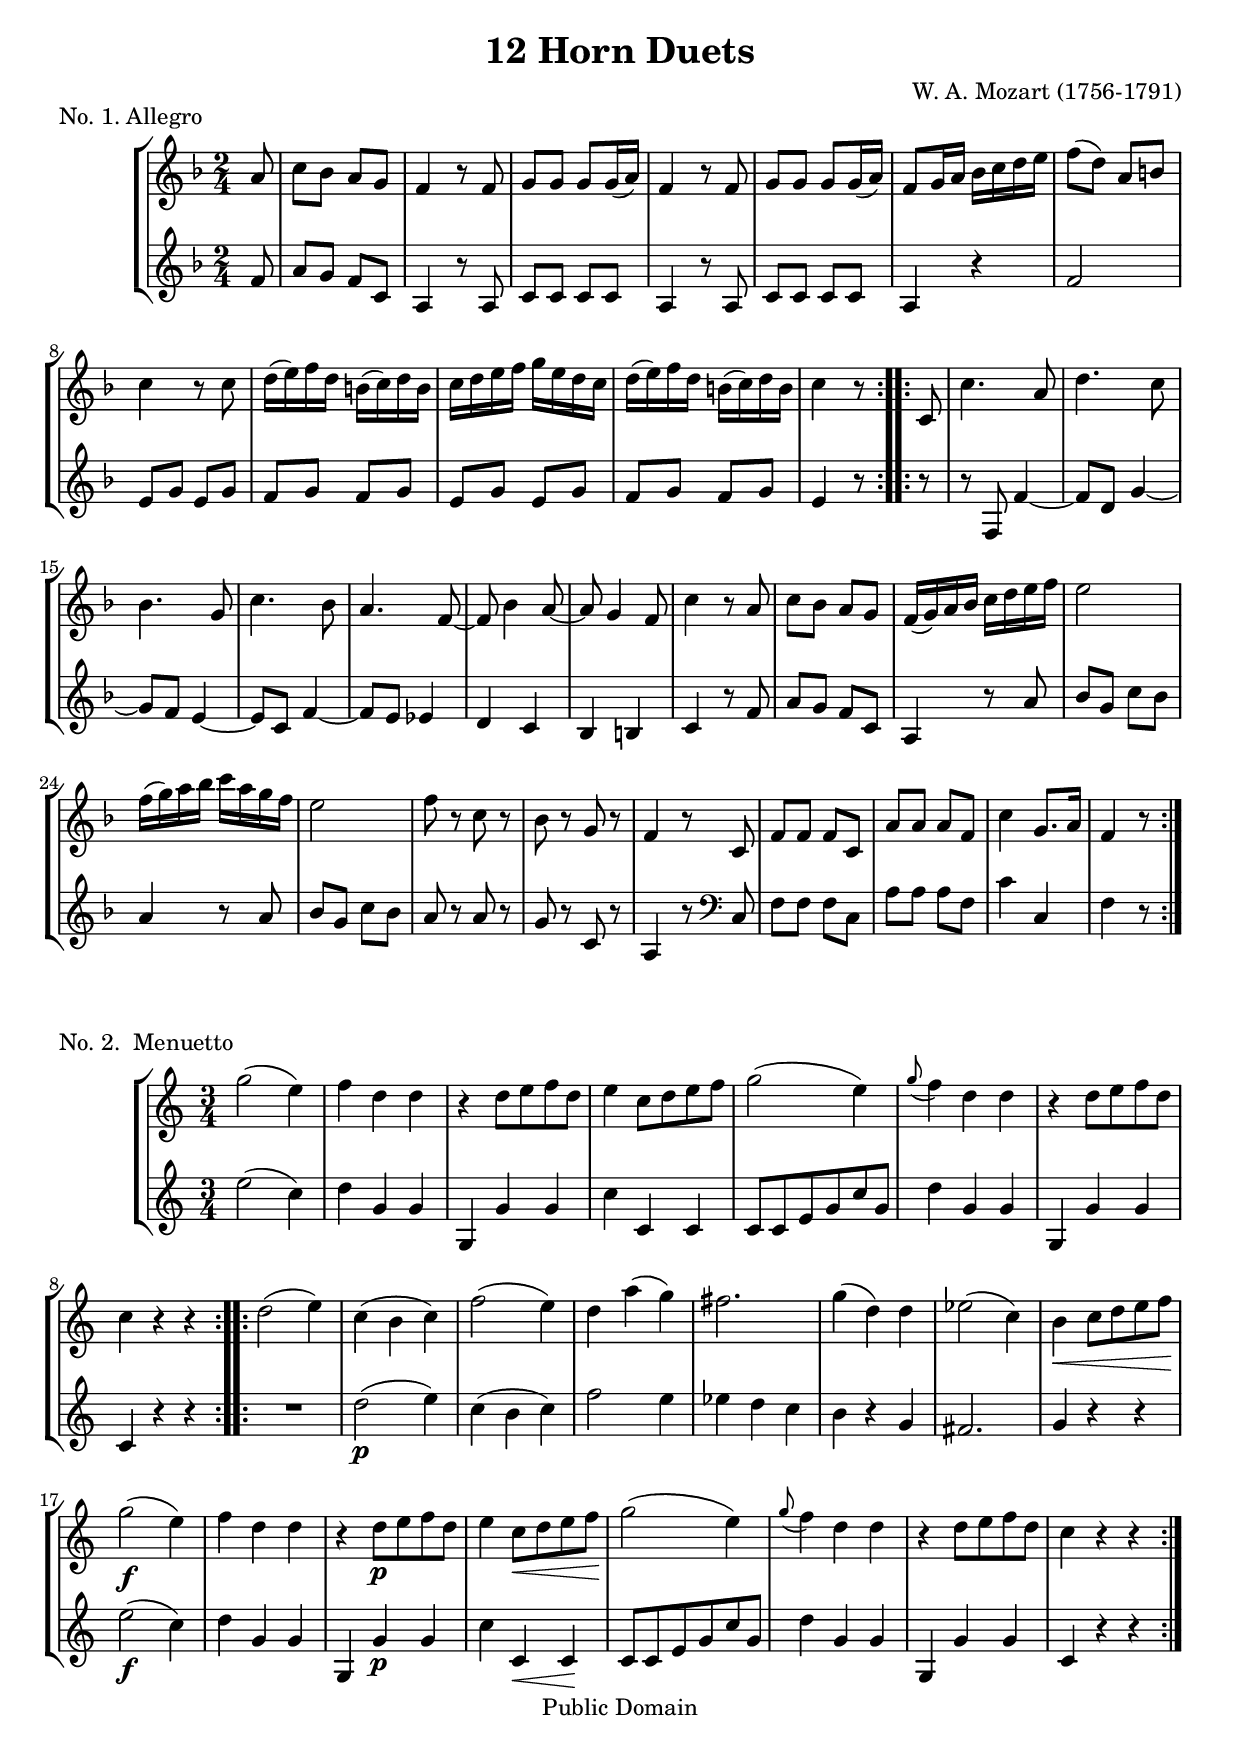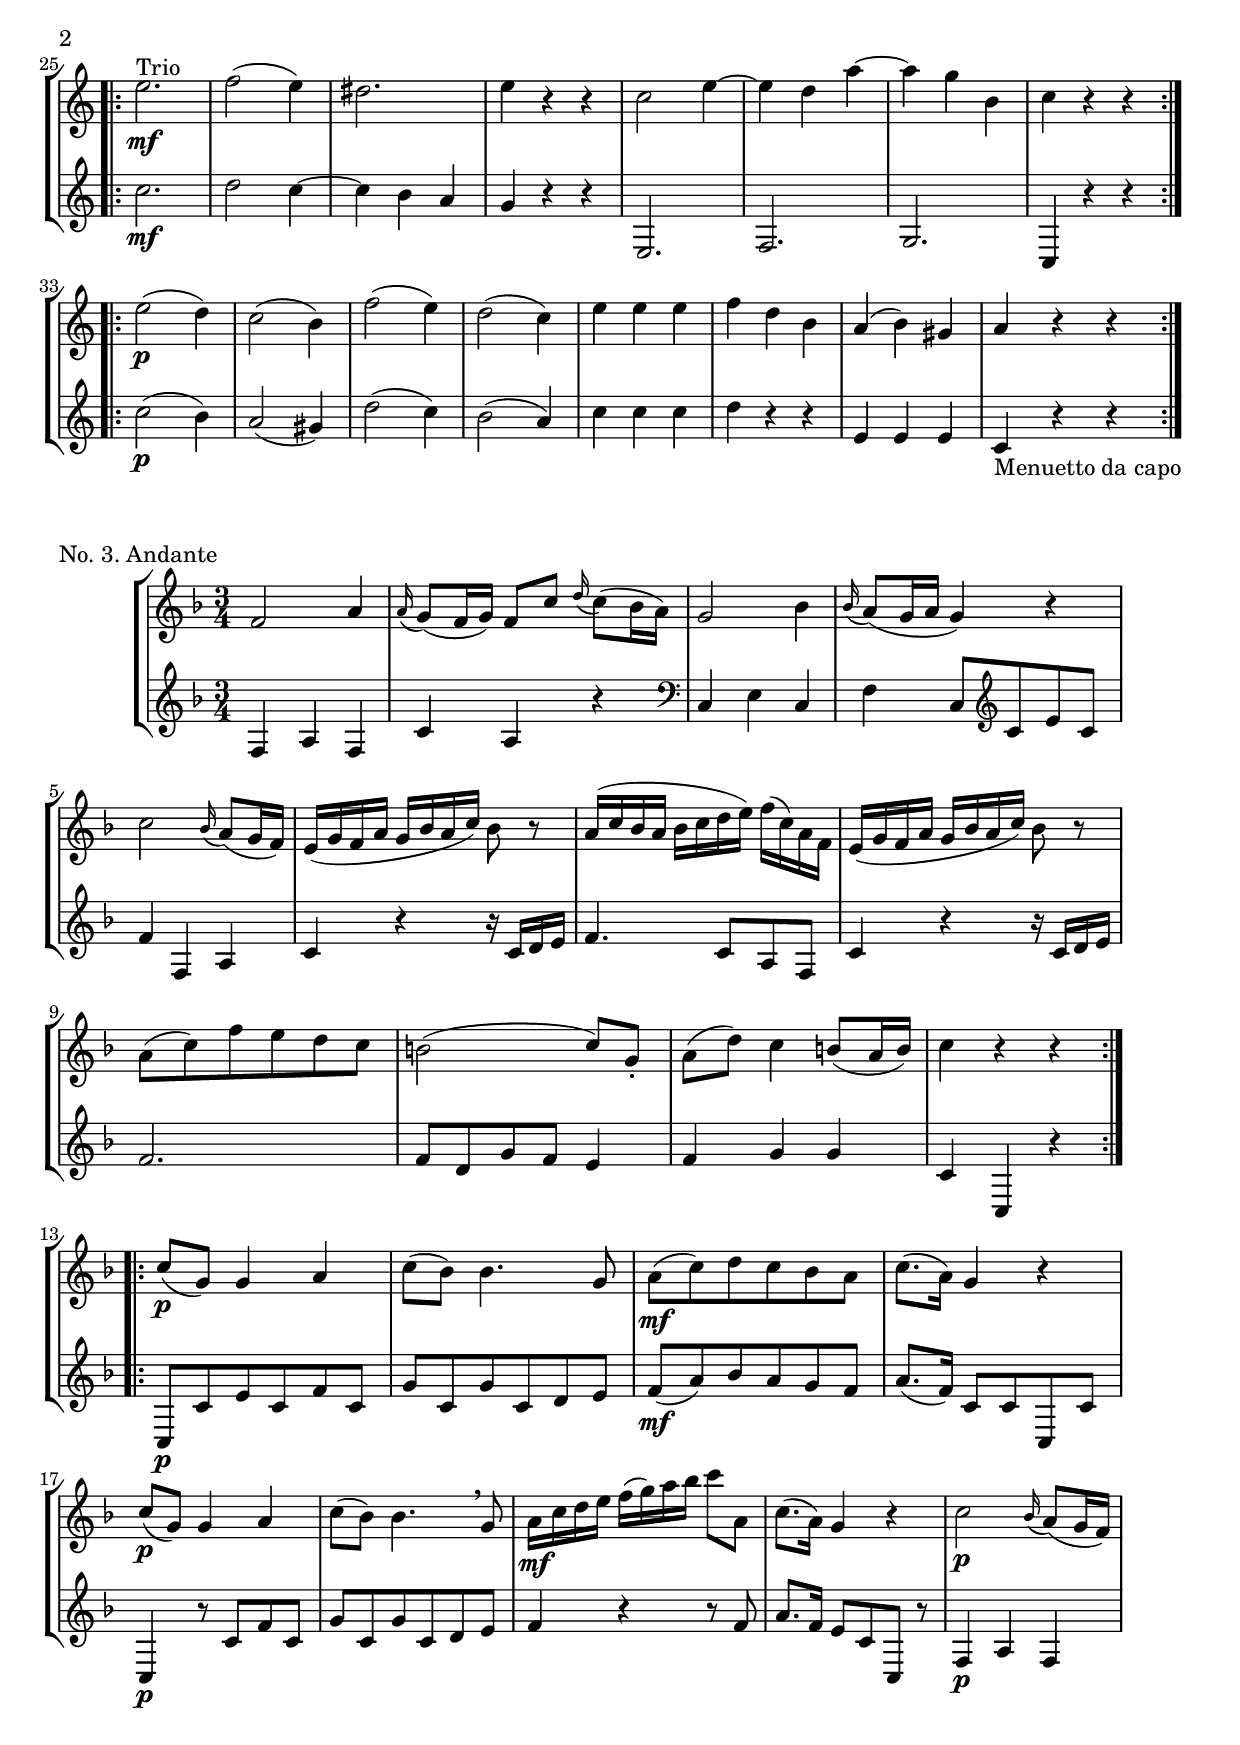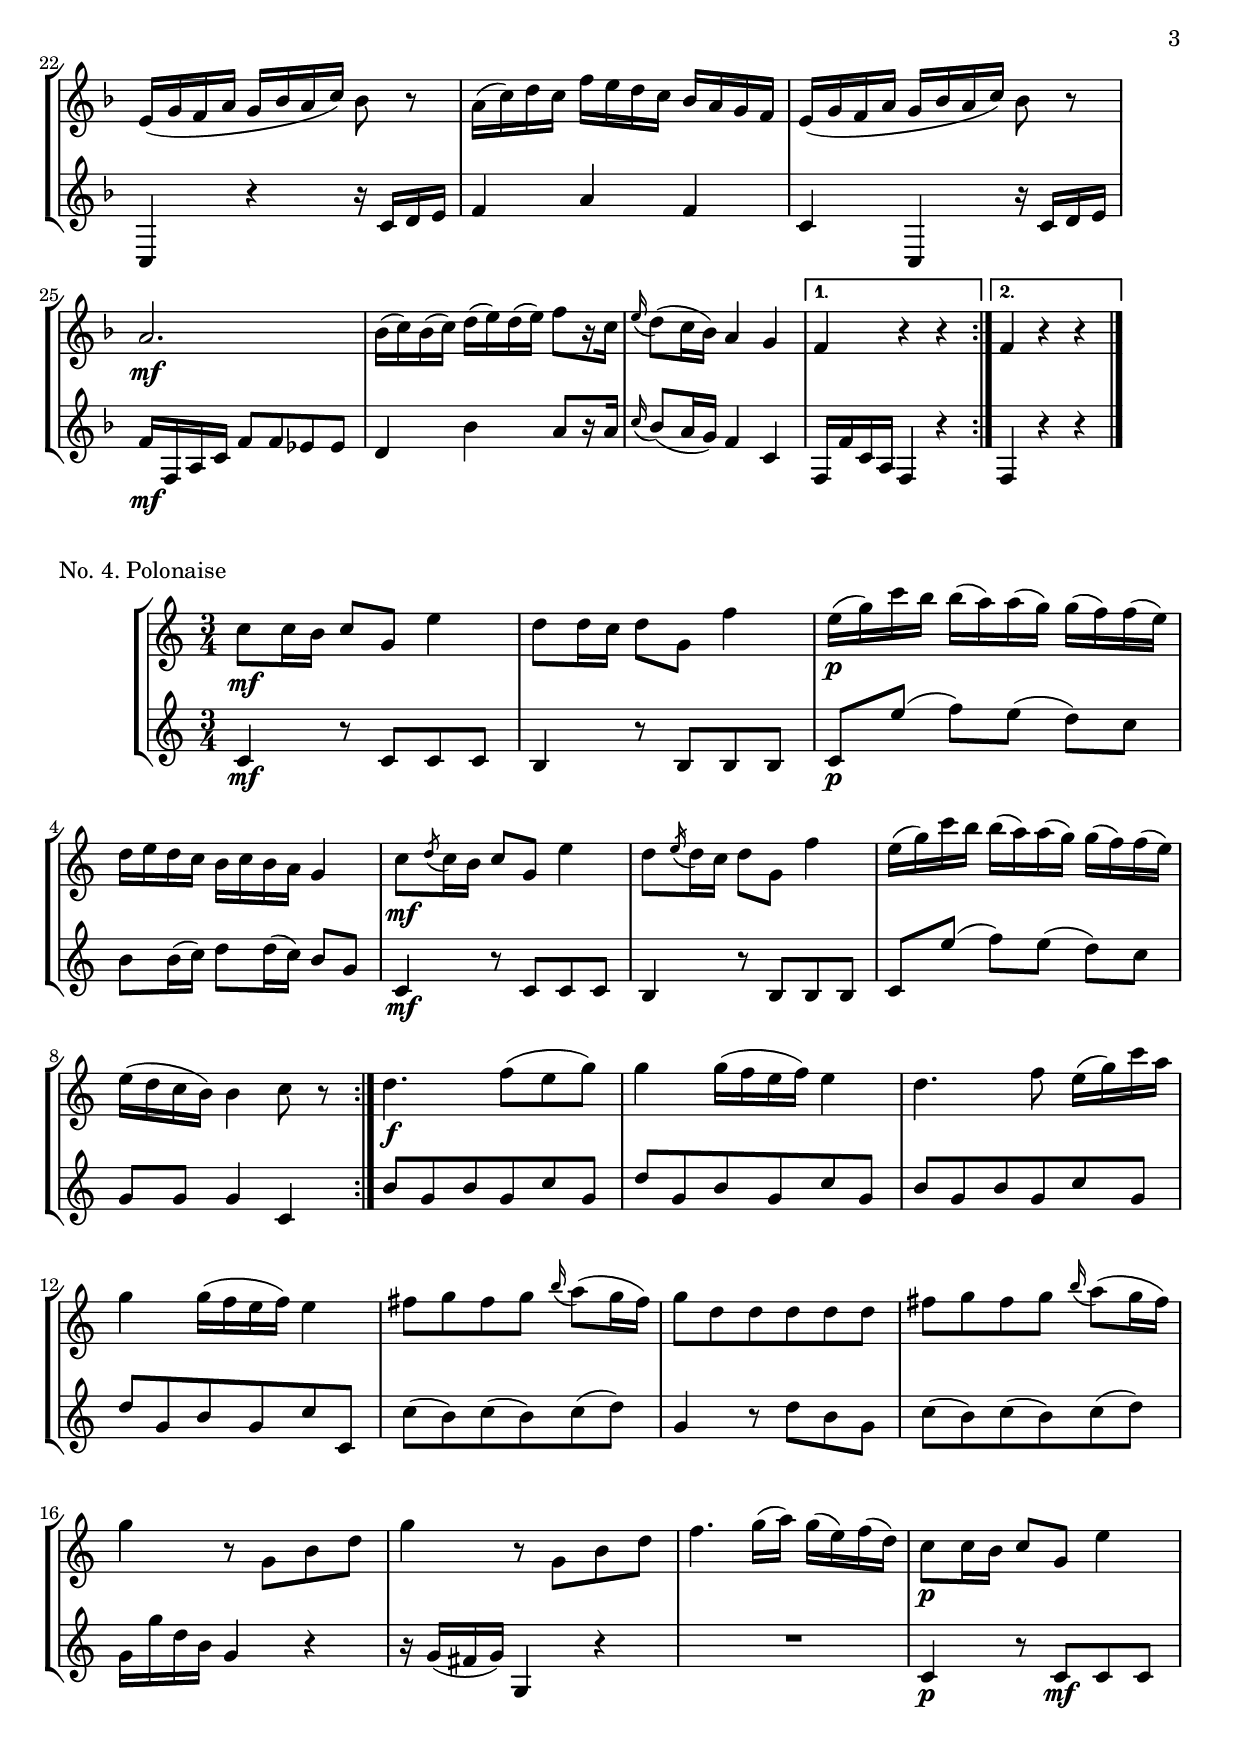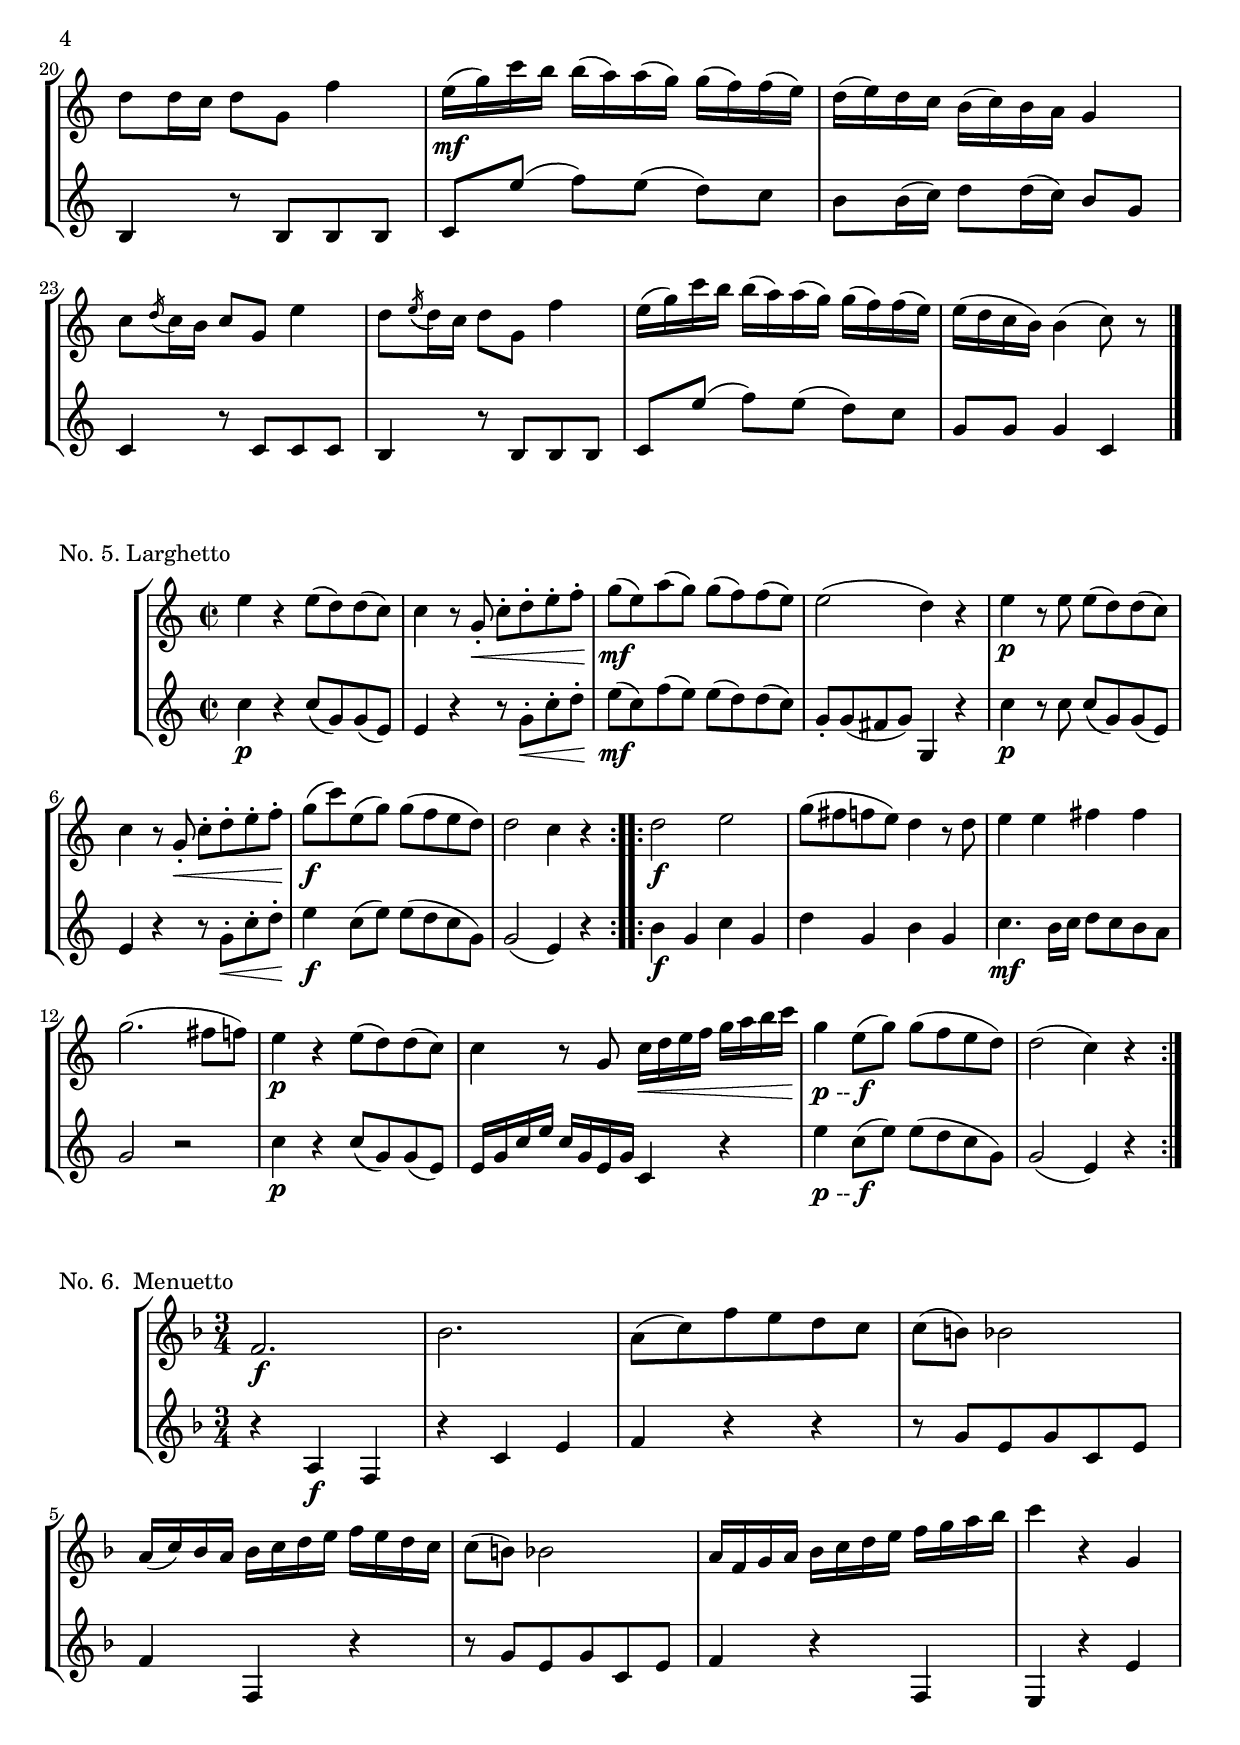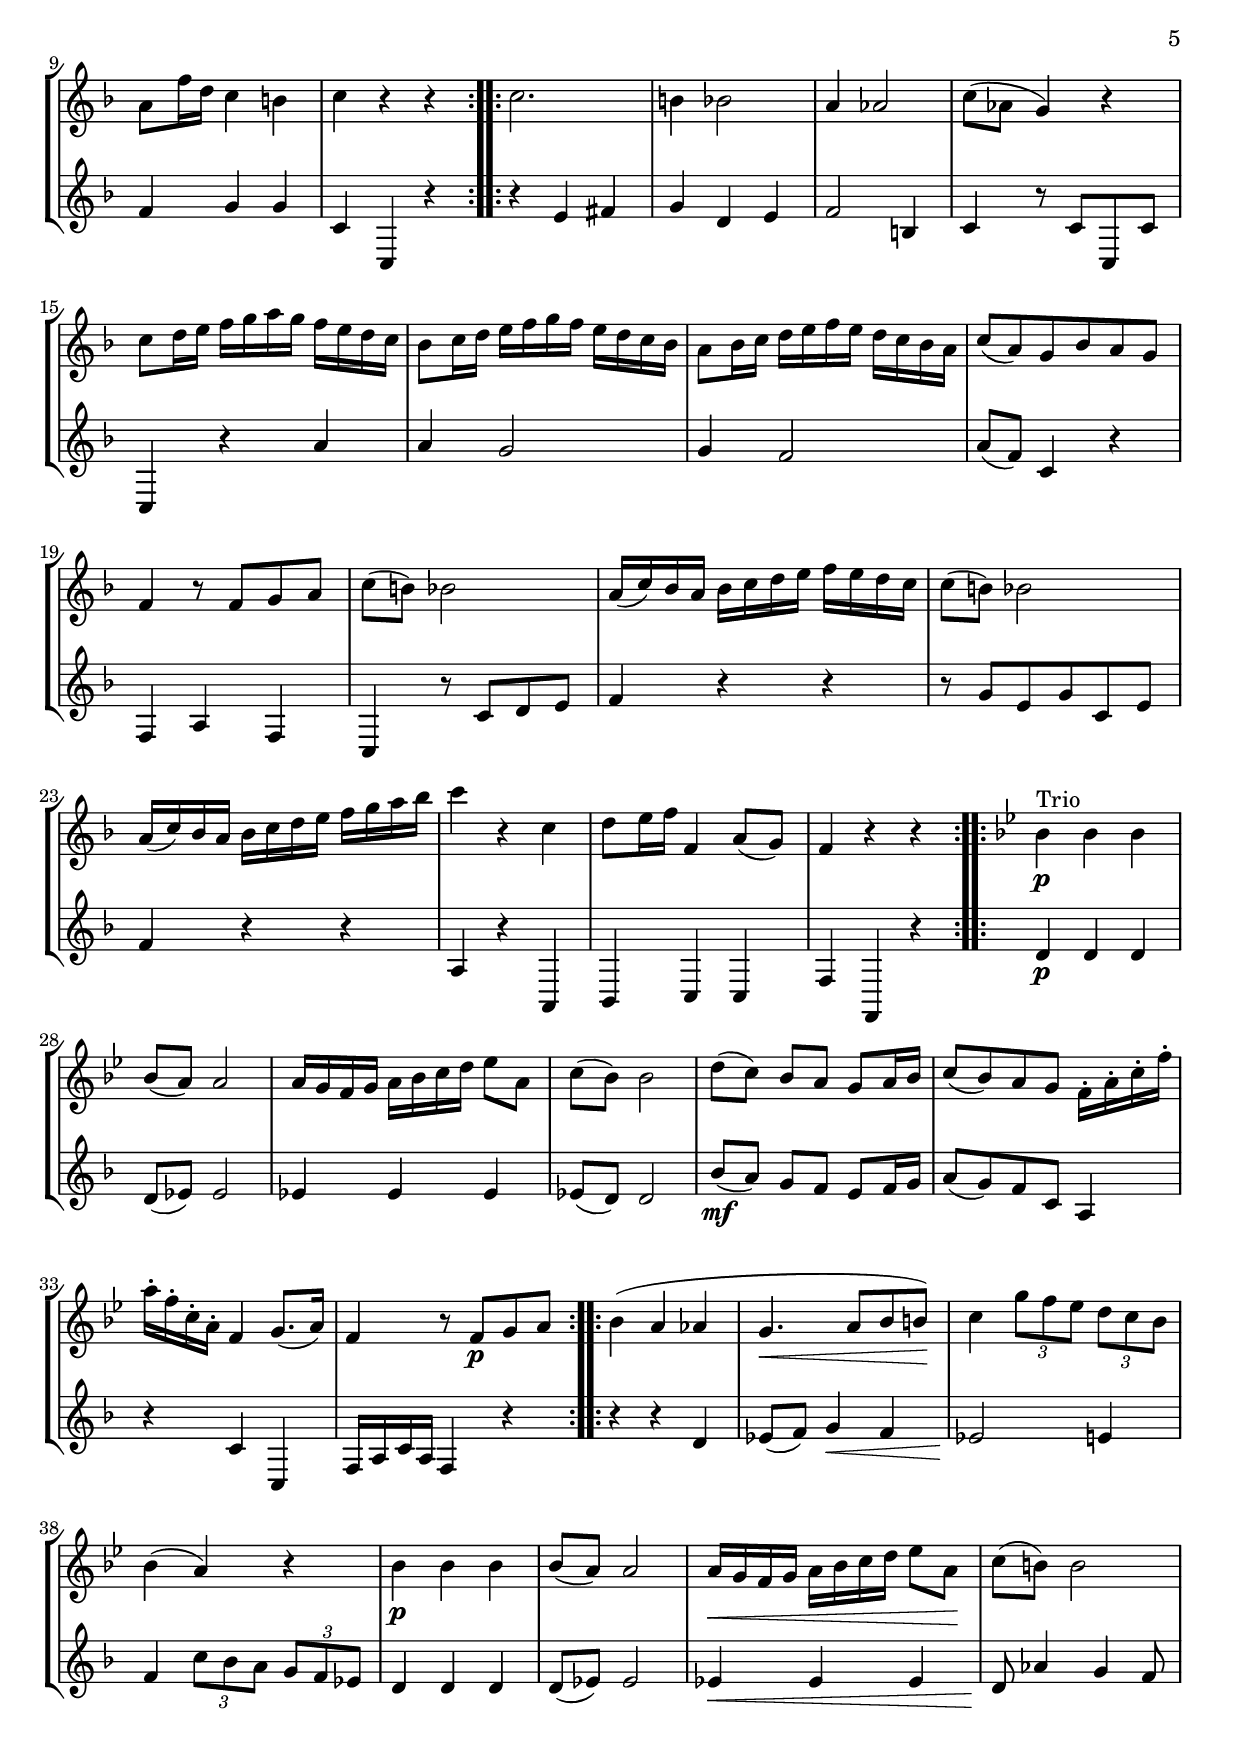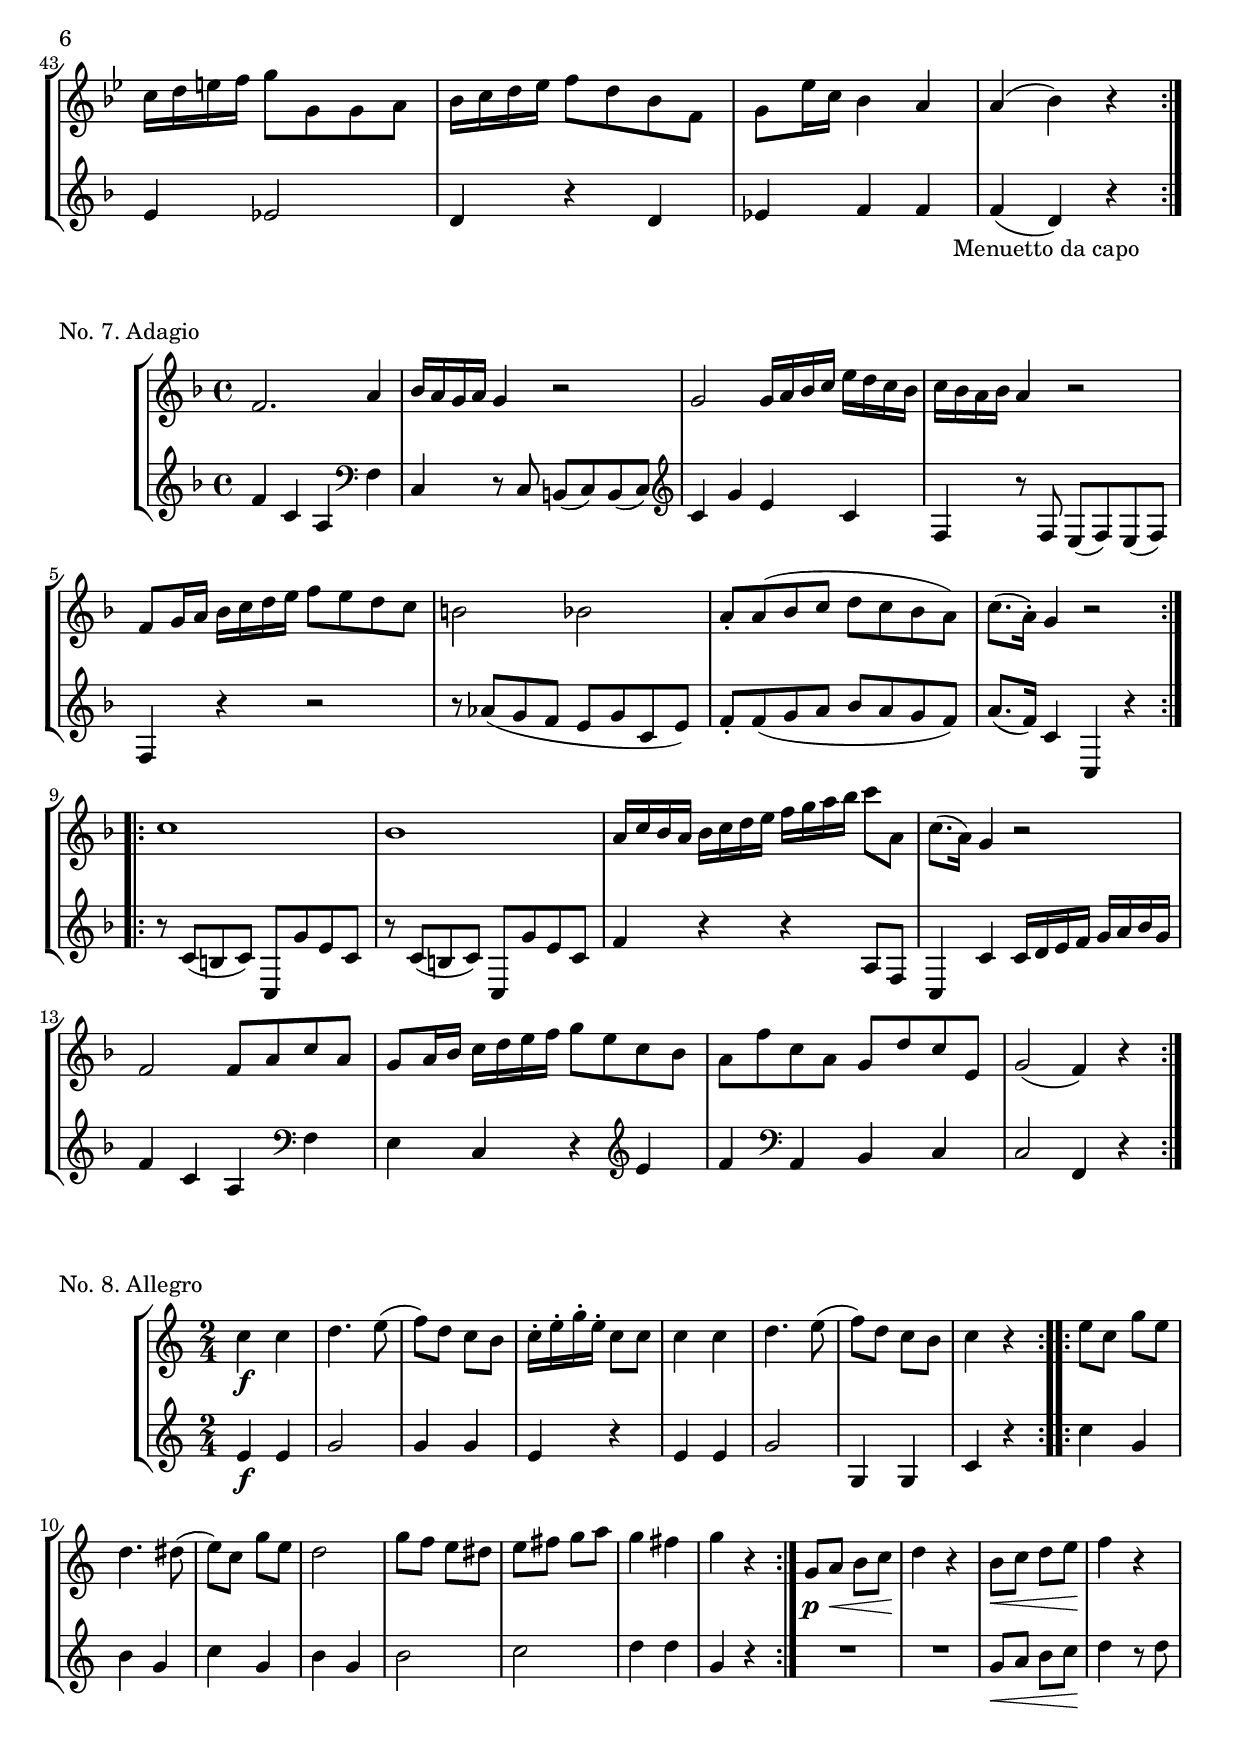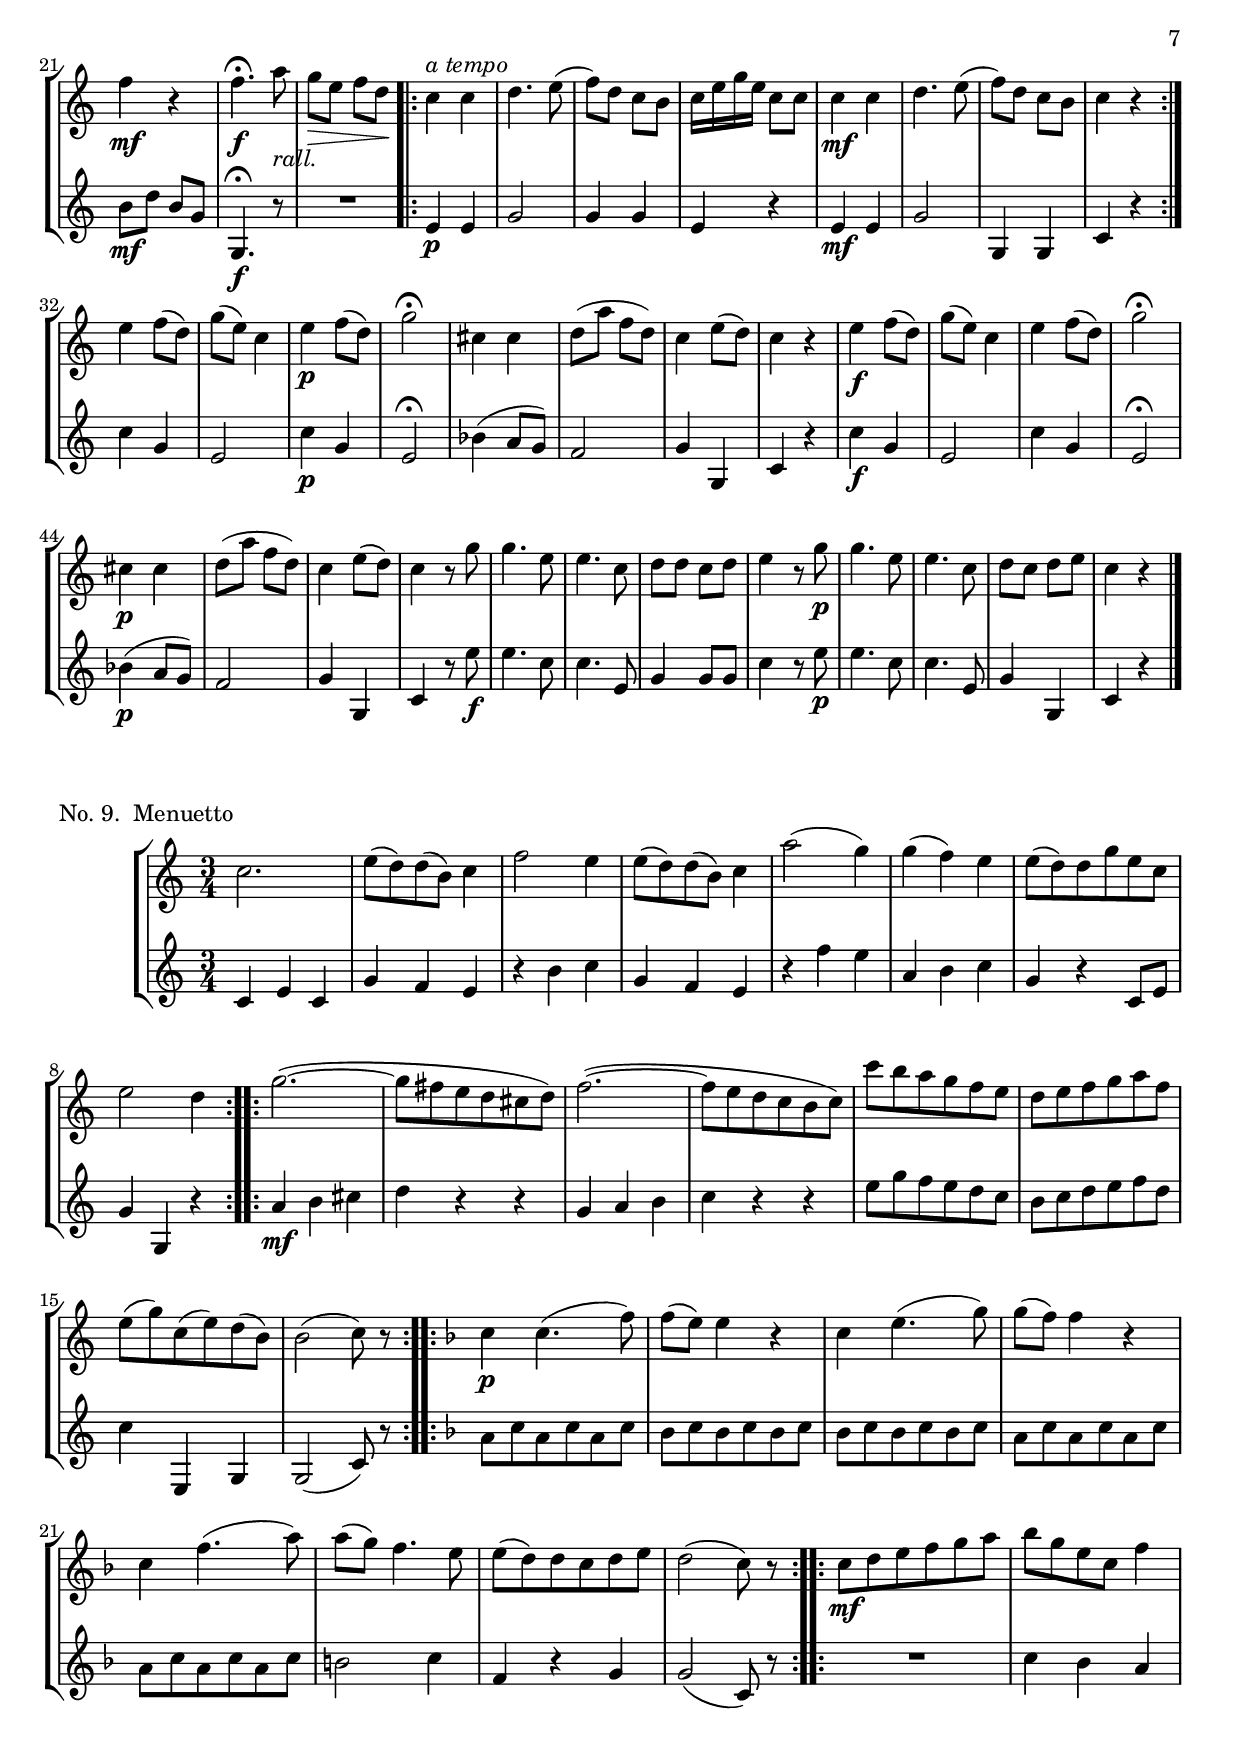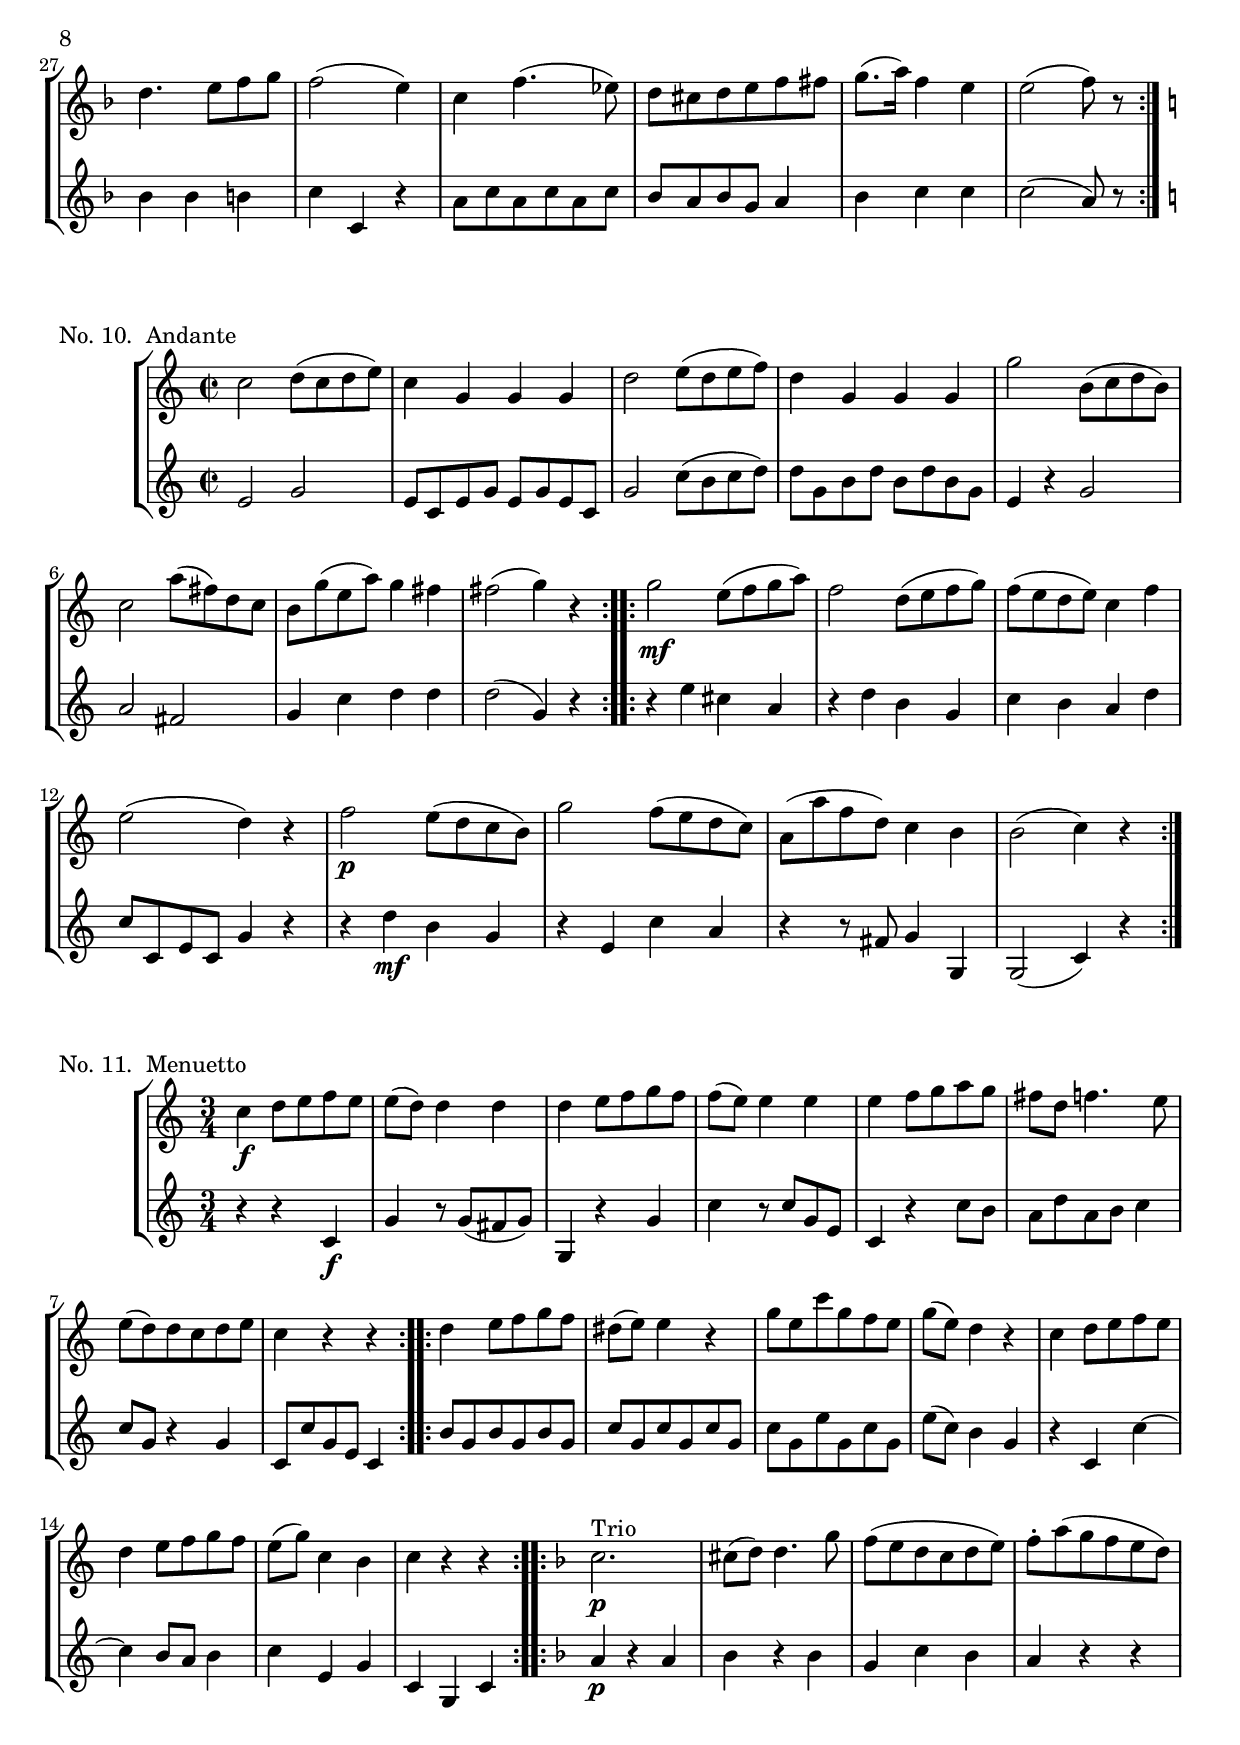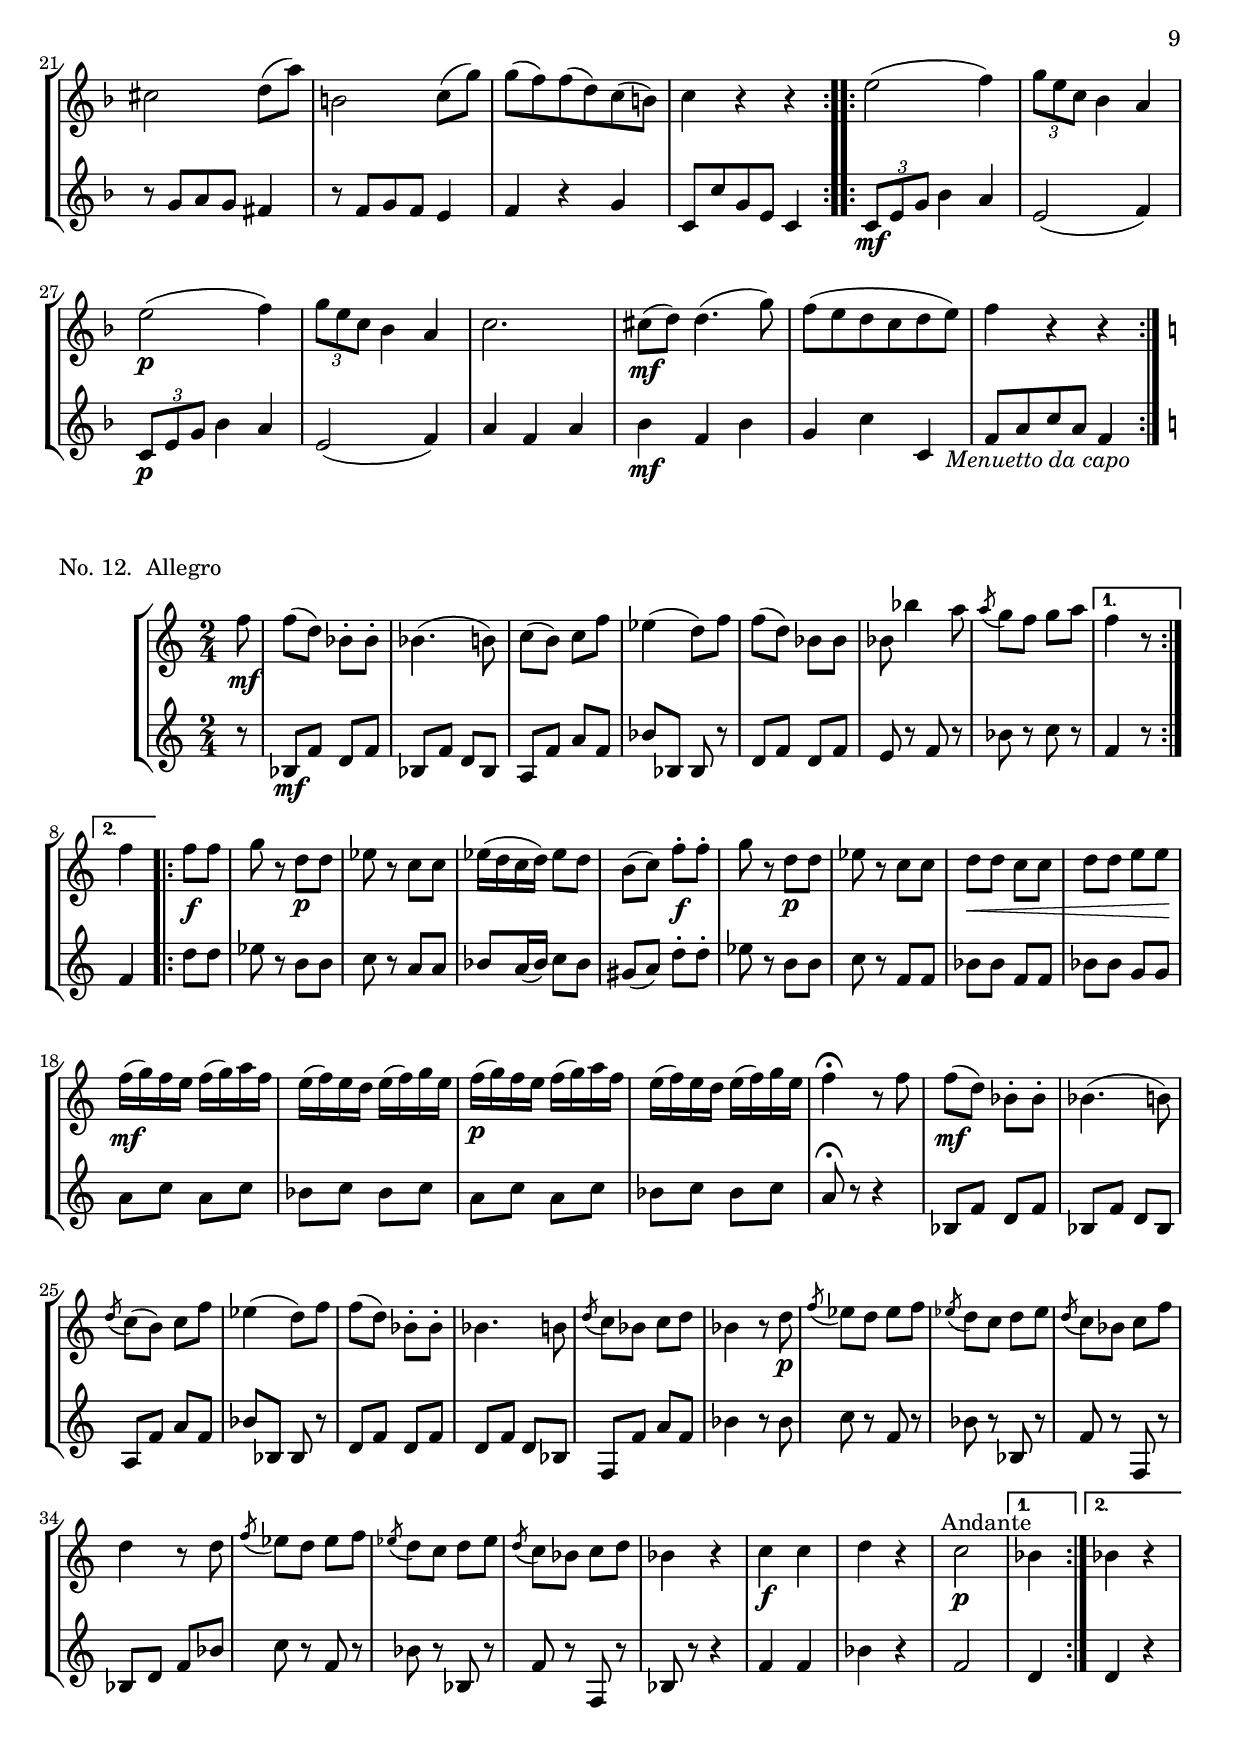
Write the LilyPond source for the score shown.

\version "2.12.2"

\version "2.12.2"

globalOne =
{
  \partial 8 \time 2/4
  \key f \major
}

hornIOne = \relative c''
{
  \repeat volta 2
  { 
    a8
    c bes a g |
    f4 r8 f |
    g g g g16( a)
    f4 r8 f |
    g g  g g16 ( a16) |
    f8 g16 a bes c d e
    \octaveCheck f''
    f8( d ) a b
    c4 r8 c |
    d16( e) f d b( c) d b
    c d e f g e d c
    d( e ) f d b( c ) d b
    c4 r8
  }
  \repeat volta 2
  {
    \octaveCheck c''
    c,8 c'4. a8 |
    d4. c8 |
    bes4. g8|
    c4. bes8 |
    a4.  f8 ~ f bes4 a8~ a g4 f8
    c'4 r8 a c bes a g
    \octaveCheck f'
    f16( g ) a bes c d e f | e2
    f16( g) a bes c a g f |
    e2 f8 r c r |
    bes r g r |
    f4 r8 c |
    f f f c
    a' a a f
    c'4 g8. a16 f4 r8
  }
}

hornIIOne =
\relative c'
{
  \repeat volta 2
  {
    f8 a g f c a4 r8 a c8 c c c
    a4 r8 a8 c c c c
    a4 r |
    \octaveCheck f
    f'2 e8 g e g f g f g e g e g f g f g
    e4 r8
  }
  \repeat volta 2
  {
    r8 | r 
    f,8 f'4~ f8 d g4 ~ g8 f
    e4 ~ e8 c f4 ~ f8 e es4 d c
    \octaveCheck bes
    bes b |
    c r8 f a g f c a4
    r8 a'8
    bes8 g c bes a4 r8 a8
    bes g c bes a r a r g r c, r a4 r8

    % should be conditional for horn only.
    \clef bass
    c,8 f f f c a' a a f c'4 c,
    % the Stoesser says e here, but that   is too strange. 
    f4
    r8
  }
}


\version "2.12.2"

globalTwo =
{
  \time 3/4
  \key c \major
}

hornITwo =  \relative c''
{
  \repeat volta 2
  {
    g'2( e4)
    f d d |
    r d8 e f d |
    e4 c8 d e f |
    g2( e4) |
    \appoggiatura g8
    f4  d d |
    r d8 e f d |
    \octaveCheck c''
    c4 r r
  }

  \repeat volta 2
  {
    d2( e4)
    c( b c)|
    f2( e4) |
    d4 a'( g )|
    fis2.
    g4( d) d
    es2( c4)
    b4 \< c8 d e f |
    \octaveCheck g''
    g2\f ( e4) |
    f4 d d |
    r d8\p e f d |
    e4  c8\< d e f\! |
    g2( e4)

    \appoggiatura g8
    f4 d d
    r d8 e f d
    \octaveCheck c''
    c4  r r
  }
  \repeat volta 2
  {
    \break
    e2.^"Trio"\mf
    f2( e4)
    dis2.
    e4 r r
    c2 e4~ e d a'4~a g b,
    \octaveCheck c''
    c r r 
  }
  \repeat volta 2
  {
    e2(\p d4)
    c2( b4)
    f'2( e4)
    d2( c4)
    e4 e e f d b
    a( b) gis
    \octaveCheck a'
    a r r
  }
}

hornIITwo =  \relative c''
{
  \repeat volta 2
  {
    e2( c4) d4 g, g |
    g, g' g |
    c c, c|
    c8 c e g c g |
    d'4 g, g
    |g, g' g |
    \octaveCheck c''
    c,4 r r

  }
  \repeat volta 2
  {
    R2.
    d'2(\p e4)
    c4( b c)
    f2 e4
    es d c|
    b r g |
    fis2. |
    g4 r r
    e'2(\f c4)
    d g, g
    g, g'\p g|
    c c,\< c\!|
    \octaveCheck c'
    c8 c e g c g |
    d'4 g, g
    g, g' g |
    c, r r

  }
  \repeat volta 2
  {
    \octaveCheck c'
    c'2.\mf d2 c4~ c b a |
    g4 r r |
    e,2. f2. g
    \octaveCheck c'
    c,4 r r
  }
  \repeat volta 2
  {
    c''2( \p b4) |
    a2( gis4)
    d'2( c4)
    b2( a4)
    c4 c c |
    \octaveCheck d''
    d r r
    e, e e
    c_"Menuetto da capo" r r
  }
}


\version "2.12.2"

globalThree =
{
  \time 3/4
  \key f \major
}

hornIThree =  \relative c'
{
  \repeat volta 2
  {
    f2 a4 |
    \appoggiatura a16 g8( f16 g)  f8 c' \appoggiatura d16 c8( bes16 a) |
    g2 bes4 \appoggiatura bes16 a8( g16 a g4) r |
    c2 \appoggiatura bes16 a8)( g16 f)|
    e (g f a g bes a c) bes8 r |
    a16( c bes a bes c d e ) f( c) a f|
    e ( g f a g bes a c) bes8 r
    a8( c ) f e d c b2( c8) g-. |
    a(d) c4 b8 ( a16 b )
    \octaveCheck c''
    c4 r r 
  }
  \break
  \repeat volta 2
  {
    c8(-\p g) g4 a
    c8( bes) bes4. g8
    a8\mf( c ) d c bes a |
    c8.( a16) g4 r |
    c8(\p g) g4 a4 |
    c8( bes) bes4. \breathe g8|
    \octaveCheck a'
    a16\mf c d e f(g) a bes c8 a,
    c8.( a16) g4 r
    c2\p

    % Stosser puts the big slur over hte grace as well.
    \appoggiatura bes16 a8( g16 f) |
    \octaveCheck e'
    e16 ( g f a g bes a c) bes8 r |
    a16( c ) d c f e d c bes a g f |
    e( g f a g bes a c) bes8 r |
    a2.\mf |
    bes16( c) bes(c ) d( e) d(e) f8[ r16 c]
    \appoggiatura e16 d8( c16 bes) a4 g |

  }
  \alternative
  {
    { f4 r r }
    { f4 r r }
  }
  \bar "|."

}

hornIIThree =  \relative c
{
  \repeat volta 2
  {
    f4 a f c' a r |
    \clef bass
    c, e c f c8 \clef treble c'8 e c |
    \octaveCheck f'
    f4 f, a c4 r r16 c d e |
    f4. c8 a f c'4 r r16 c d e
    f2. |
    f8 d g f e4 |
    f4 g g |
    c, c, r \octaveCheck c
  }
  \repeat volta 2
  {
    c8\p c' e c f c g' c, g' c, d e |
    f8(\mf a) bes a g f |
    a8.( f16) c8 c c, c' |
    c,4 \p r8 c'8 f c g' c, g' c, d e |
    f4 r r8 f8 a8. f16 e8 c c, r |
    f4\p a f|
    c r r16 c'16 d e |
    \octaveCheck f'
    f4 a f |
    c c, r16 c' 16 d e f\mf f, a c f8 f es es |
    \octaveCheck d'
    d4 bes' a8[ r16 a16] |
    \appoggiatura c bes8( a16 g) f4 c |
  }
  \alternative
  {
    { f,16 f'c a f4 r }
    { f4 r r }
  }
  \bar "|."
}


\version "2.12.2"

globalFour =
{
  \time 3/4
  \key c \major
}

hornIFour =  \relative c''
{
  \repeat volta 2
  {
    c8\mf c16 b c8 g e'4 |
    d8 d16 c d8 g, f'4
    e16(\p g) c b b( a) a( g) g( f) f( e) |
    d e d c b c b a g4 |
    \octaveCheck c''
    c8\mf \acciaccatura d8 c16 b
    c8 g e'4 d8 \acciaccatura e16 d16 c d8 g, f'4 |
    e16( g) c b b( a ) a( g)  g( f) f( e) |
    e( d c b ) b4 c8 r |
  }

  \octaveCheck d''
  d4.\f f8( e g)
  g4 g16( f e f ) e4|
  d4. f8 e16( g ) c a |
  g4 g16 ( f e f ) e4
  fis8 g fis g \appoggiatura b16  a8[( g16 fis] )|
  g8 d d d d d |
  fis8 g fis g \appoggiatura b16 a8[( g16 fis)]|
  g4 r8 g,8 b d g4 r8 g,8 b d |
  \octaveCheck f''
  f4. g16( a16) g16( e) f( d) |
  c8\p c16 b c8 g e'4 | d8 d16 c d8 g, f'4 |
  e16(\mf g) c b b(a ) a(g) g(f) f( e) |
  d( e) d c b( c ) b a g4

  %% Stosser puts appoggiatura here; I believe this is wrong.
  c8 \acciaccatura d16 c16 b c8 g e'4
  \octaveCheck d''
  d8 \acciaccatura e16( d16) c d8 g, f'4 |
  e16( g) c b  b(a ) a(g) g(f) f( e) |
  e( d c b) b4( c8) r
  \bar "|."
}

hornIIFour =  \relative c'
{
  \repeat volta 2
  {
    %#(override-auto-beam-setting '(begin 1 8 3 4)  1 8 'Staff)  
    c4\mf r8 c c c b4 r8 b b b |
    c\p e'( f)[ e]( d) c |
    b b16( c ) d8 d16 ( c ) b8 g |
    c,4\mf r8 c[ c c] b4 r8 b[ b b] |
    c  e'( f)[ e(] d)[ c] |
    g g g4 c,4 |	
  }
  b'8 g b g c g d' g, b g c g
  b g b g c g |
  d' g, b g c c,  |
  c' ( b) c(b) c( d)|
  g,4 r8 d'8[ b g] |
  c8 ( b) c( b) c( d)
  g,16 g' d b g4 r4 |
  r16 g( fis g) g,4 r
  R2.


  c4\p r8 c[\mf c c]
  % Stoesser writes c c b here, I believe it is an error.

  b4 r8 b[ b b] |
  c e'( f[) e(] d[) c] |
  b b16 ( c ) d8 d16( c) b8 g|
  c,4 r8 c[ c c] |
  b4 r8 b[ b b] |
  c e'(f[) e] ( d)[ c] |
  g g g4 c,
}


\version "2.12.2"

globalFive =
{
  \time 2/2
  \key c \major
}

hornIFive =  \relative c''
{
  \repeat volta 2
  {
    e4 r e8( d) d( c ) |
    c4 r8 g-.\< c-. d-. e-. f-. |
    g(\mf e) a( g) g(f) f( e) |
    e2( d4) r
    e4\p r8 e8 e(d) d(c) |
    c4 r8 g-.\< c-. d-. e-. f-. |
    g(\f c) e,( g) g( f e d )
    d2 \octaveCheck c'' c4 r4
  }
  \repeat volta 2
  {
    d2-\f e g8( fis f e) d4 r8 d |
    e4 e fis fis |
    g2.( fis8 f)
    e4\p r4 e8( d) d(c) |
    c4 r8 g c16\<[ d e f]  g[ a b c] |
    g4\!_\markup { \dynamic p -- \dynamic f } e8( g) g( f e d) |
    d2(
    \octaveCheck c''
    c4) r4
  }
}

hornIIFive =  \relative c''
{
  \repeat volta 2
  {
    c4\p r4 c8(g) g(e) |
    e4 r r8 g-.\< c-. d-. |
    e(\mf c) f(e) e(d) d(c) |
    g-. g( fis g) g,4 r4 |
    c'\p r8 c c( g) g( e) |
    e4 r r8 g-.\< c-. d-. |
    e4\f c8( e) e( d c g) |
    g2( \octaveCheck e' e4) r 
  }
  \repeat volta 2
  {
    b'4\f g c g d' g, b g |
    c4.\mf b16 c d8 c b a |
    g2 r
    c4\p r c8(g ) g( e) |
    e16[ g c e] c[ g e g] c,4 r |
    e'4_\markup { \dynamic p -- \dynamic f } c8( e) e( d c g) |
    g2( e4) r
  }
}


\version "2.12.2"

globalSix =
{
  \time 3/4
  \key f \major
}

hornISix =  \relative c'
{
  %#(override-auto-beam-setting '(begin * * 3 4)  1 8 'Score) 
  %#(override-auto-beam-setting '(end * * 3 4)  1 4 'Score) 
  \repeat volta 2
  {
    f2.\f
    bes2.
    a8( c) f e d c |
    c( b ) bes2 |
    a16( c) bes a bes c d e f e d c |
    c8( b ) bes2 |
    a16 f g a bes c d e f g a bes |
    c4 r g, |
    a8 f'16 d c4 b
    \octaveCheck c''
    c r r 
  }
  \repeat volta 2
  {
    c2. b4 bes2 |
    a4 as2 |
    c8 (as g4) r
    c8 d16 e  f g a g f e d c |
    bes8 c16 d e f g f e d c bes |
    a8 bes16 c d e f e d c bes a  |
    c8( a) g bes a g |
    f4 r8 f g a |
    c( b) bes2 |
    a16( c16) bes a bes c d e f e d c |
    c8( b) bes2 |
    a16( c) bes a bes c d e f g a bes |
    c4 r c,  |
    d8 e16 f f,4 a8( g) \octaveCheck f' f4 r r |
  }
  \repeat volta 2
  {
    \key bes \major

    bes4\p^"Trio" bes bes bes8( a) a2 |
    a16 g f g a bes c d es8 a, c8( bes) bes2 |
    d8( c ) bes a g  a16 bes |
    c8( bes) a g f16-. a-. c-. f-. |
    a-. f -. c-. a -. f4 g8. (a16) |
    f4 r8 f\p g a
  }
  \repeat volta 2
  {
    \octaveCheck bes'
    % where does \< start exactly? 
    bes4 ( a as g4.\< a8 bes b\!) |
    c4 \times 2/3 { g'8 f es } \times 2/3 { d c bes }
    bes4( a ) r |
    bes\p bes bes |
    bes8( a) a2 |
    a16\< g f g a bes c d es8 a,\! |
    c8(b) b2 |
    c16 d  e f g8 g, g a |
    bes16 c d es f8 d bes f |
    g8 es'16 c bes4 a | a( \octaveCheck bes' bes) r 
  }
}

hornIISix =  \relative c'
{
  \repeat volta 2
  {
    r4 a\f f |
    r c' e f r r |
    r8 g8 e g c, e f4 f, r |
    r8 g' e g c, e f4 r f, |
    e r e' |
    f g g |
    c, c, r
    \octaveCheck c
  }
  \repeat volta 2
  {
    r4 e' fis g d e |
    f2 b,4 c r8 c c, c' |
    c,4 r a''4 |
    a g2 |
    g4 f2 |
    a8(f) c4 r |
    f,4 a f c r8 c'  d e |
    f4 r r |
    r8 g e g c, e |
    f4 r r
    a, r4 a, |
    bes c c f f, r | 
  }
  \repeat volta 2
  {
    d''\p
    \octaveCheck d'
    d d |
    d8( es) es2 es4 es es |
    es8( d) d2 |
    bes'8 \mf( a) g f e f16 g |
    a8( g ) f c a4 |
    r c c, |
    f16 a c a f4 r4 |
  }
  \repeat volta 2
  {
    r4 r d'4
    es8( f ) g4\< f |
    es2\! e4 |
    f4 \times 2/3 { c'8 bes a } \times 2/3 { g f es }  |
    d4 d d |
    d8( es) es2 |
    es4\< es es |
    d8\! as'4 g f8 |
    e4 es2 | d4 r d |
    es f f f( d) r_" "_\markup { \halign #0.65 "Menuetto da capo" }
  }
}


\version "2.12.2"

globalSeven =
{
  \time 4/4
  \key f \major
}

hornISeven =  \relative c'
{
  \repeat volta 2
  {
    f2. a4 |
    bes16 a g a g4 r2 |
    g2 g16 a bes c e d c bes c bes a bes a4 r2 |
    f8 g16 a bes c d e f8 e d c |
    b2 bes2 |
    a8-. a( bes c d c bes a ) |

    % huh? portato? 
    c8.( a16-.) \octaveCheck g' g4 r2
  }
  \repeat volta 2
  {
    c1 |
    bes |
    a16 c bes a bes c d e f g a bes c8 a, |
    c8.( a16) g4 r2 |
    f2 f8 a c a |
    g a16 bes c d e f g8 e c bes |
    a f' c a g d' c e, g2 ( f4) r4 
  }
}

hornIISeven =  \relative c'
{
  \repeat volta 2
  {
    f4 c a
    \clef bass
    f |
    c r8 c b(c) b(c) |
    \clef treble
    c' 4 g' e c |
    f,  r8 f e(f) e(f)|
    f4 r r2 |
    r8 as'8( g f e g c, e) |
    f-. f( g a bes a g f) |
    a8.( f16) c4 c, r |
  }
  \repeat volta 2
  {
    \octaveCheck c
    r8 c'( b c)  c, g'' e c |
    r c( b c) c, g'' e c |
    f4 r r a,8 f |
    c4 c' c16 d e f g a bes g |
    f4 c a
    \clef bass
    f |
    e c r \clef treble e' |
    f \clef bass  a,, bes c c2 f,4 r 
  }
}


\version "2.12.2"

globalEight =
{
  \time 2/4
  \key c \major
}

hornIEight =  \relative c''
{
  \repeat volta 2
  {
    c4\f c d4. e8( f) d c b
    c16-. e-. g-. e-.
    c8 c |
    c4 c | d4. e8( f) d c b |
    c4 r
  }
  \repeat volta 2
  {
    e8 c g' e
    d4. dis8( e8) c g' e | d2
    g8 f e dis e fis g a g4 fis g r 
  }
  \octaveCheck g''
  g,8\p\< a b c \! d4 r |
  b8\< c d e \! f4 r
  f\mf r
  f4.\fermata\f a8_\markup { \center-column { \italic rall. } } |
  g\> e f d\! |
  \repeat volta 2
  {
    c4^\markup { \italic { a tempo }}  c
    d4. e8(f) d c b |
    c16 e g e
    c8 c |
    c4\mf c d4. e8( f) d c b c4 r 
  }
  e4 f8( d) g( e) c4
  e4\p f8(d)

  %% stoesser has dotted half notes? 
  g2\fermata
  cis,4 cis d8( a' f d) |
  c4 e8( d) c4 r |
  e4\f f8( d) |
  g(e) c4 |
  e4 f8(d)
  g2\fermata |
  \octaveCheck g''
  cis,4\p cis d8( a' f d)
  c4 e8( d) |
  c4 r8 g' |
  g4. e8 |
  e4. c8 |
  d d c d e4 r8 g\p g4. e8 e4. c8 d8 c d e
  | c4 r

  \bar "|."    
}

hornIIEight =  \relative c'
{
  \repeat volta 2
  { 
    e4\f e g2 g4 g e4 r |
    e4 e g2 g,4 g c4 r |
  }
  \repeat volta 2
  {
    c'4 g b g c g b g b2 c d4 d g, 4 r
  }
  R2*2
  g8\< a b c\! d4 r8 d
  b\mf d b g g,4.\f \fermata r8
  R2
  \octaveCheck c'
  \repeat volta 2
  {
    e'4\p e g2  |
    g4 g | e r4 |
    e\mf e | g2 | g,4 g | c r  |

  }
  \octaveCheck c'

  c'4 g  |
  e2 |

  % no \p in 2nd voice? 
  c'4\p g |
  e2\fermata |
  bes'4( a8 g) |
  f2 |
  g4 g, c r
  c'\f g e2 c'4 g e2\fermata
  bes'4(\p a8 g ) |
  f2 | g4 g, |
  c r8 e'\f |
  e4. c8 c4. e,8 g4 g8 g c4 r8 e\p |
  e4. c8 | c4. e,8 |
  g4 g, | c4 r
}


\version "2.12.2"

globalNine =
{
  \time 3/4
  \key c \major
}

hornINine =  \relative c''
{
  \repeat volta 2
  { 
    %% b is not beamed?!
    c2.e8(d) d(b) c4 |
    f2 e4 e8(d) d(b) c4
    a'2( g4) g4( f) e e8( d ) d g e c |
    e2 d4 
  }
  \repeat volta 2
  {
    g2.~( g8 fis e d cis d)
    f2.~( f8 e d c b c )
    c' b a g f e |
    d e f g a f |
    e(g) c,( e) d( b) |
    b2( c8) r
  }

  \repeat volta 2
  {
    \key f\major
    c4\p c4.( f8) f(e) e4 r
    c e4.( g8) g8( f) f4 r
    c4 f4.(a8) |
    a8( g ) f4. e8 |
    e8( d) d c d e |
    d2( c8) r
  }
  \repeat volta 2
  {
    c8\mf  d e f g a bes g e c f4 |
    d4. e8 f g f2 ( e4)
    c4 f4.( es8)
    d8 cis d e f fis |
    g8.( a16) f4 e e2 ( f8) r
    \key c  \major
  }
}

hornIINine =  \relative c'
{
  \repeat volta 2
  {
    c4 e c g' f e r b' c g f e r f' e a, b c g r c,8 e g4 g, r
  }
  \repeat volta 2
  {
    a'4\mf b  cis d r r
    g, a b c r r
    e8 g f e d  c |
    b c d e f  d c4 e,, g g2( c8) r
  }
  \repeat volta 2
  {
    \key f \major
    a'8 c a c a c \repeat unfold 6 {  bes c }
    \repeat unfold 6 {  a c }
    b2 c4 f, r g g2( c,8) r
  }
  \repeat volta 2
  {
    R2.
    c'4 bes a |

    bes bes b
    c c, r
    a'8 c a c a c
    bes8 a bes g a4 |
    bes c c |
    c2 ( a8) r
    \key c \major
  }
}


\version "2.12.2"

globalTen =
{
  \time 2/2
  \key c \major
}

hornITen =  \relative c''
{
  \repeat volta 2
  { 
    c2 d8( c d e ) |
    c4 g  g g
    d'2 e8( d e f )
    d4 g, g g |
    g'2 b,8( c d b) |
    c2 a'8( fis) d c |
    b g'( e a) g4 fis fis2( g4) r
  }
  \repeat volta 2
  {
    g2\mf e8( f g a )
    f2 d8( e f g)|
    f( e d e )
    c4 f |
    e2(d4) r
    f2\p e8( d c b) |
    g'2 f8(e  d c) |
    a( a' f d ) c4 b |
    b2( c4) r
  }
}
hornIITen =  \relative c'
{
  \repeat volta 2
  {
    e2 g
    e8 c e g e g e c |
    g'2 c8( b c d)
    d g, b d b d b g |
    e4 r g2 |
    a2 fis |
    g4 c d d |
    d2( g,4) r4  |
  }
  \repeat volta 2
  {
    r4 e'4 cis a |
    r d b g |
    c b a d |
    c8 c, e c g'4 r |
    r d'\mf b g |
    r e c' a |
    r4 r8 fis8
    g4 g, g2( c4) r
  }
}

\version "2.12.2"

globalEleven =
{
  \time 3/4
  \key c \major
  \skip 2.* 16
  \key f \major
  \skip 2. * 16
  \key c \major
}

hornIEleven =  \relative c''
{
  \repeat volta 2
  { 
    c4\f d8 e f e e( d ) d4 d |
    d e8 f g
    f f( e ) 
    e4 e | e f8 g a g |
    fis d f4. e8 |
    e8( d ) d c d e c4 r r
  }
  \repeat volta 2
  {
    d4 e8 f g f dis( e) e4 r |
    g8 e c' g f e |
    g8( e) d4 r |
    c4 d8 e f e d4 e8 f g f e( g)  c,4 b |
    c4 r r 
  }
  \repeat volta 2
  {
    c2.\p^"Trio"
    cis8( d) d4. g8 f( e d c d e ) |
    f-. a( g f e d ) |
    cis2 d8( a') |
    b,2 c8( g') |
    g( f) f( d) c( b) |
    c4 r r 
  }
  \repeat volta 2
  {
    e2( f4) |
    \times 2/3
    { g8 e c } bes4 a |
    e'2(\p f4) |
    \times 2/3
    { g8 e c } bes4 a c2. |
    cis8\mf( d) d4.(g8) |
    f( e d c d e ) f4 r r 
  }
}


hornIIEleven =  \relative c'
{
  \repeat volta 2
  {
    r4 r c \f g' r8 g( fis g) |
    g,4 r g' |
    c r8 c g e |
    c4 r c'8 b |
    a d a b c4 |
    c8 g r4 g |
    c,8 c' g e c4  |
  }
  \repeat volta 2
  {
    b'8 g
    \repeat unfold 2 { b g } |
    \repeat unfold 3 {c g } |
    c g e' g, c g |
    e'( c) b4 g |
    r4 c, c'~ c b8 a b4 c4 e, g c, g c
  }
  \repeat volta 2
  {
    a'4\p r a
    bes r bes |
    g c bes a r r |
    r8 g a g fis4 |
    r8 f g f e4 |
    f4 r g |
    c,8 c' g e c4 |
  }
  \repeat volta 2
  {
    \times 2/3 { c8\mf e g } bes4 a |
    e2( f4)
    \times 2/3 { c8\p e g } bes4 a |
    e2( f4)
    a4 f a bes\mf f bes g c c, f8 a c a f4_\markup { \italic \halign #0.65 "Menuetto da capo" }
  }
}


\version "2.12.2"

globalTwelve =
{
  \time 2/4
  \key c \major
  \partial 8    
}

hornITwelve =  \relative c''
{
  \repeat volta 2
  {
    f8\mf f(d) bes-. bes-. bes4.( b8) c8( b) c f es4( d8) f f( d ) bes
    bes bes bes'4 a8 \acciaccatura a8 g f g a
  }
  \alternative
  {
    { f4 r8 }
    { \partial 4*0 f4 }
  }

  \repeat volta 2
  {
    f8\f f |
    g r d\p d |
    es r c c |
    es16 ( d c d) es8 d |
    b( c ) f-.\f f-. |
    g r d8 \p d es r c c d\< d c c d d e  e\! f16(\mf g) f e
    f( g) a f e( f ) e d e( f) g e |
    f\p( g) f e f( g) a f
    e( f) e d e( f) g e f4\fermata r8 f8 f(\mf d) bes-. bes-. |
    bes4.( b8) |
    \acciaccatura d c8( b ) c f es4( d8) f |
    f( d) bes-. bes-. bes4. b8 |
    \acciaccatura d c bes c d bes4 r8 d8\p|
    \acciaccatura f es d es f \acciaccatura es d c d es |
    \acciaccatura d c bes c f | d4 r8 d |
    \acciaccatura f es d es f |
    \acciaccatura es d c d es |
    \acciaccatura d c bes c d |
    bes 4 r |
    c\f c d r |
    c2\p^\markup
    { \halign #-0.7 "Andante"  }
  }
  \alternative
  {
    { \partial 4 bes4 }
    {bes4 r }
  }

}
hornIITwelve =  \relative c'
{
  \repeat volta  2
  {
    r8
    bes \mf f' d f bes, f' d bes a f' a f bes bes, bes r |
    d f d f e r f r
    bes r c r |
  }
  \alternative
  {
    { f,4 r8 }
    {\partial 4*0 f4 }
  }
  \repeat volta 2
  {
    d'8 d es r b b c r a a bes a16( bes) c8 bes |
    gis( a ) d-. d-. es r b b |
    c r f, f bes bes f f bes bes g g |
    a c a c bes c bes c |
    a c a c bes c bes c |
    a8\fermata r8 r4 |
    bes,8 f' d f |
    bes, f' d bes |
    a f' a f bes bes, bes r |
    d f d f  d f d bes |
    f f' a f bes4 r8 bes |
    c r f, r bes r bes, r |
    f' r f, r |
    bes d f bes | c r f, r |
    bes r bes, r f' r f, r |
    bes r r4 |
    f'4 f bes r
    f2
  }
  \alternative
  {
    { d4 }
    { d4 r }
  }
}


\version "2.12.2"

\header
{
  title = "12 Horn Duets"
  composer = "W. A. Mozart (1756-1791)"

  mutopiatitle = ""
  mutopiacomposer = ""
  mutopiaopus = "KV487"
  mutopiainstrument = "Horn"
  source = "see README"
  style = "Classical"
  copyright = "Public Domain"
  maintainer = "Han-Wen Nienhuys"
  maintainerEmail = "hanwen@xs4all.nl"
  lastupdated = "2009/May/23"

  %tagline = "\\parbox{\\hsize}{\\thefooter\\quad\\small\\noindent\\hspace{\\stretch{1}} This music is part of the Mutopia project: \\hspace{\\stretch{1}} \\texttt{http://www.MutopiaProject.org/}\\\\ \\makebox[\\textwidth][c]{It has been typeset and placed in the public domain by " + \maintainer + ".} \\makebox[\\textwidth][c]{Unrestricted modification and redistribution is permitted and encouraged---copy this music and share it!}}"
  %opus = "K.V. 487"
}

\paper
{
  ragged-last-bottom = ##f
  linewidth = 18.0\cm
}



\book
{
  \score
  {
    \new StaffGroup
    <<
      \new Staff << \globalOne \hornIOne >>
      \new Staff << \globalOne \hornIIOne >>
    >>
    \layout { }

    \midi
    {
      \context
      {
        \Score
        tempoWholesPerMinute = #(ly:make-moment 90 4)
      }
    }
    \header
    {
      piece = "No. 1. Allegro"
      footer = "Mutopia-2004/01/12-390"
    }
  }
  \score
  {
    \new StaffGroup
    <<
      \new Staff << \globalTwo \hornITwo >>
      \new Staff << \globalTwo \hornIITwo >>
    >>
    \layout { }
    
  \midi {
    \context {
      \Score
      tempoWholesPerMinute = #(ly:make-moment 110 4)
      }
    }


    \header {
      piece = "No. 2.  Menuetto"
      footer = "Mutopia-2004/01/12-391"
    }
  }
  \score
  {
    \new StaffGroup
    <<
      \new Staff << \globalThree \hornIThree >>
      \new Staff << \globalThree \hornIIThree >>
    >>

    \layout
    {
      line-width = 18.0\cm
      \context
      {
        \Score
        %#(override-auto-beam-setting '(end 1 16 3 4)  1 4)
        %#(override-auto-beam-setting '(end * * 3 4)  1 4)
        %\override SpacingSpanner #'common-shortest-duration = #(ly:make-moment 1 8)
      }

    }
    \midi
    {
      \context
      {
        \Score
        tempoWholesPerMinute = #(ly:make-moment 65 4)
      }
    }
    \header
    {
      piece = "No. 3. Andante"
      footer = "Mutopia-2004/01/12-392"
    }
  }
  \score
  {
    \new StaffGroup
    <<
      \new Staff << \globalFour \hornIFour >>
      \new Staff << \globalFour \hornIIFour >>
    >>
    \layout { } 
    \midi
    {
      \context
      {
        \Score
        tempoWholesPerMinute = #(ly:make-moment 85 4)
      }
    }
    \header
    {
      piece = "No. 4. Polonaise"
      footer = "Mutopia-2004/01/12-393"
    }
  }
  \score
  {
    \new StaffGroup
    <<
      \new Staff << \globalFive \hornIFive >>
      \new Staff << \globalFive \hornIIFive >>
    >>

    \midi
    {
      \context
      {
        \Score
        tempoWholesPerMinute = #(ly:make-moment 60 4)
      }
    }
    \layout { }
    \header
    {
      piece = "No. 5. Larghetto"
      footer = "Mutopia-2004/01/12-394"
    }
  }
  \score
  {
    \new StaffGroup
    <<
      \new Staff << \globalSix \hornISix >>
      \new Staff << \globalSix \hornIISix >>
    >>
    \layout { \context { \Score \override SpacingSpanner #'spacing-increment = #1.1 }}
    \midi
    {
      \context
      {
        \Score
        tempoWholesPerMinute = #(ly:make-moment 100 4)
      }
    }
    \header
    {
      piece = "No. 6.  Menuetto"
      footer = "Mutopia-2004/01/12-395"
    }
  }
  \score
  {
    \new StaffGroup
    <<
      \new Staff << \globalSeven \hornISeven >>
      \new Staff << \globalSeven \hornIISeven >>
    >>
    \layout { \context { \Score \override SpacingSpanner #'spacing-increment = #1.0 }}
    \midi
    {
      \context
      {
        \Score
        tempoWholesPerMinute = #(ly:make-moment 54 4)
      }
    }
    \header
    {
      piece = "No. 7. Adagio"
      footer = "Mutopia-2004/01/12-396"
    }
  }
  \score {
    \new StaffGroup
    <<
      \new Staff << \globalEight \hornIEight >>
      \new Staff << \globalEight \hornIIEight >>
    >>
    \midi
    {
      \context
      {
        \Score
        tempoWholesPerMinute = #(ly:make-moment 116 4)
      }
    }
    \layout { } 
    \header
    {
      piece = "No. 8. Allegro"
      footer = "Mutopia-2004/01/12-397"
    }
  }
  \score
  {
    \new StaffGroup
    <<
      \new Staff << \globalNine \hornINine >>
      \new Staff << \globalNine \hornIINine >>
    >>
    \midi
    {
      \context
      {
        \Score
        tempoWholesPerMinute = #(ly:make-moment 78 4)
      }
    }
    \layout {  }
    \header
    {
      piece = "No. 9.  Menuetto"
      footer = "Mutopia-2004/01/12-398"
    }
  }
  \score
  {
    \new StaffGroup
    <<
      \new Staff << \globalTen \hornITen >>
      \new Staff << \globalTen \hornIITen >>
    >>
    \midi
    {
      \context
      {
        \Score
        tempoWholesPerMinute = #(ly:make-moment 70 4)
      }
    }
    \layout { }
    \header
    {
      piece = "No. 10.  Andante"
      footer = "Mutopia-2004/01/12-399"
    }
  }
  \score
  {
    \new StaffGroup
    <<
      \new Staff << \globalEleven \hornIEleven >>
      \new Staff << \globalEleven \hornIIEleven >>
    >>
    \midi
    {
      \context
      {
        \Score
        tempoWholesPerMinute = #(ly:make-moment 120 4)
      }
    }
    \layout { }
    \header
    {
      piece = "No. 11.  Menuetto"
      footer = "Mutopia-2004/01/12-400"
    }
  }
  \score
  {
    \new StaffGroup
    <<
      \new Staff << \globalTwelve \hornITwelve >>
      \new Staff << \globalTwelve \hornIITwelve >>
    >>
    \layout {}
    \midi
    {
      \context
      {
        \Score
        tempoWholesPerMinute = #(ly:make-moment 100 4)
      }
    }
    \header
    {
      piece = "No. 12.  Allegro"
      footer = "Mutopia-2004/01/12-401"
    }
  }
}

